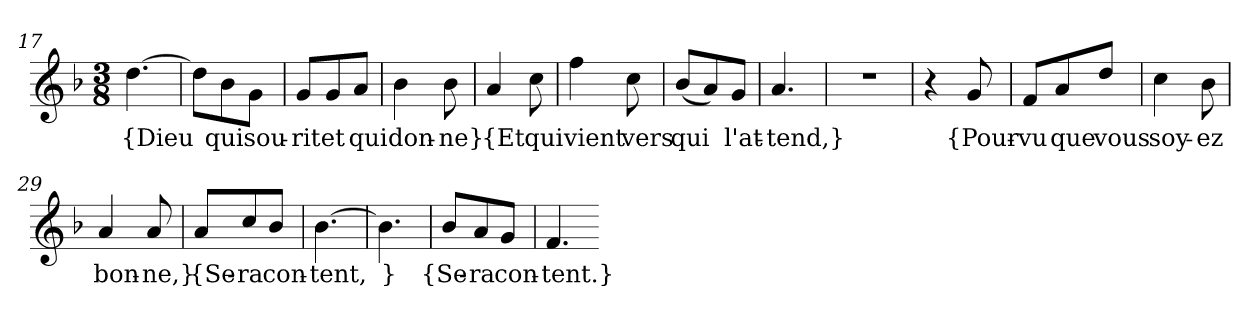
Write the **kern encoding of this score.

**kern	**text
*part1	*part1
*staff1	*staff1
*clefG2	*
*k[b-]	*
*M3/8	*
=17	=17
[4.dd	{Dieu
=18	=18
8dd\L]	.
8b-\	qui
8g\J	sou-
=19	=19
8g/L	-rit
8g/	et
8a/J	qui
=20	=20
4b-	don-
8b-	-ne}
=21	=21
4a	{Et
8cc	qui
=22	=22
4ff	vient
8cc	vers
=23	=23
(8b-/L	qui
8a/)	.
8g/J	l'at-
=24	=24
4.a	-tend,}
=25	=25
4.r	.
=26	=26
4r	.
8g	{Pour-
=27	=27
8f/L	-vu
8a/	que
8dd/J	vous
=28	=28
4cc	soy-
8b-	-ez
=29	=29
4a	bon-
8a	-ne,}
=30	=30
8a/L	{Se-
8cc/	-ra
8b-/J	con-
=31	=31
[4.b-	-tent,
=32	=32
4.b-]	}
=33	=33
8b-/L	{Se-
8a/	-ra
8g/J	con-
=34	=34
4.f	-tent.}
=-	=-
*-	*-
